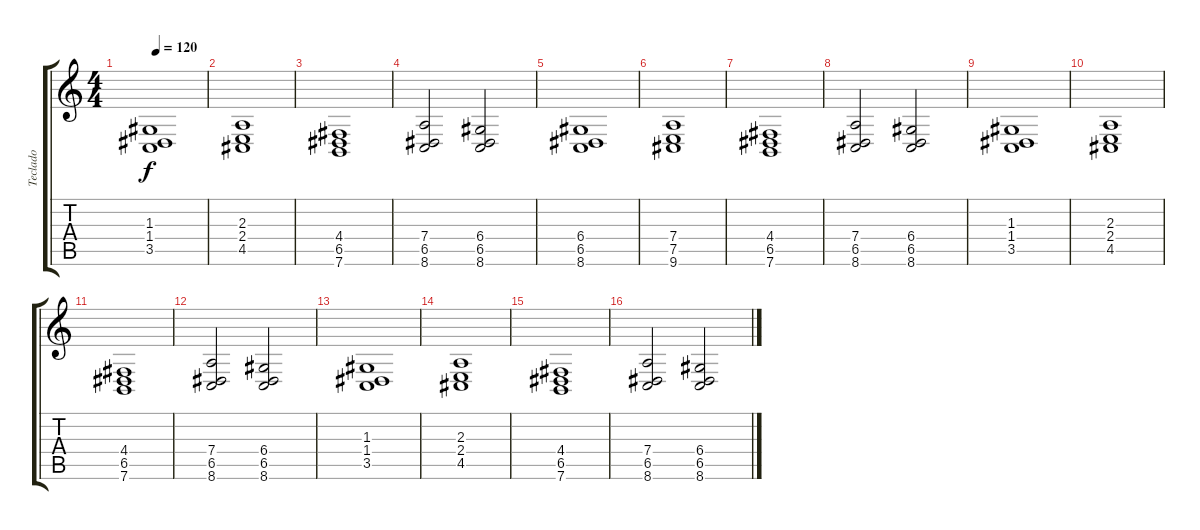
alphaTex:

\track ("Teclado" "Teclado") {instrument brightacousticpiano}
\staff {score tabs}
\tuning (E4 B3 G3 D3 A2 E2) {hide}
\ts (4 4)
\tempo 120
\clef g2
\ks c
(1.3 1.4 3.5).1{dy f} |
(2.3 2.4 4.5).1 |
(4.4 6.5 7.6).1 |
(7.4 6.5 8.6).2 (6.4 6.5 8.6).2 |
(6.4 6.5 8.6).1 |
(7.4 7.5 9.6).1 |
(4.4 6.5 7.6).1 |
(7.4 6.5 8.6).2 (6.4 6.5 8.6).2 |
(1.3 1.4 3.5).1 |
(2.3 2.4 4.5).1 |
(4.4 6.5 7.6).1 |
(7.4 6.5 8.6).2 (6.4 6.5 8.6).2 |
(1.3 1.4 3.5).1 |
(2.3 2.4 4.5).1 |
(4.4 6.5 7.6).1 |
(7.4 6.5 8.6).2 (6.4 6.5 8.6).2
